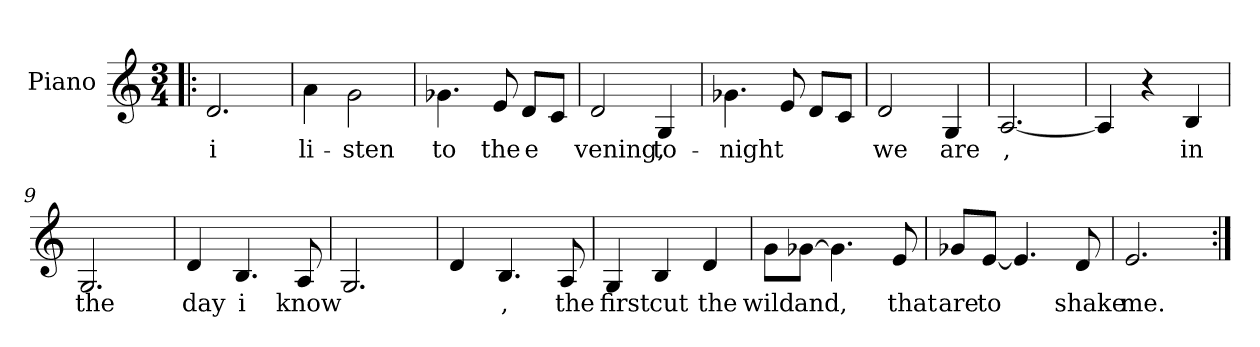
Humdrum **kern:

**kern	**text
*part1	*part1
*staff1	*staff1
*I"Piano	*
*I'Pno.	*
*clefG2	*
*k[]	*
*M3/4	*
*MM96	*
=1!|:	=1!|:
2.d/	i
=2	=2
4a\	li-
2g\	-sten
=3	=3
4.g-X\	to
8e/	the
8d/L	e-
8c/J	--
=4	=4
2d/	-vening,
4G/	to-
=5	=5
4.g-X\	-night
8e/	--
8d/L	--
8c/J	--
=6	=6
2d/	we
4G/	are
=7	=7
[2.A/	-,
=8	=8
4A/]	.
4r	.
4B/	in
=9	=9
2.G/	the
=10	=10
4d/	day
4.B/	i
8A/	know
=11	=11
2.G/	--
=12	=12
4d/	--
4.B/	-,
8A/	the
=13	=13
4G/	first
4B/	cut
4d/	the
=14	=14
8g\L	wild
[8g-X\J	and,
4.g-\]	.
8e/	that
=15	=15
8g-X/L	are
[8e/J	to
4.e/]	.
8d/	shake
=16	=16
2.e/	me.
=:|!	=:|!
*-	*-
